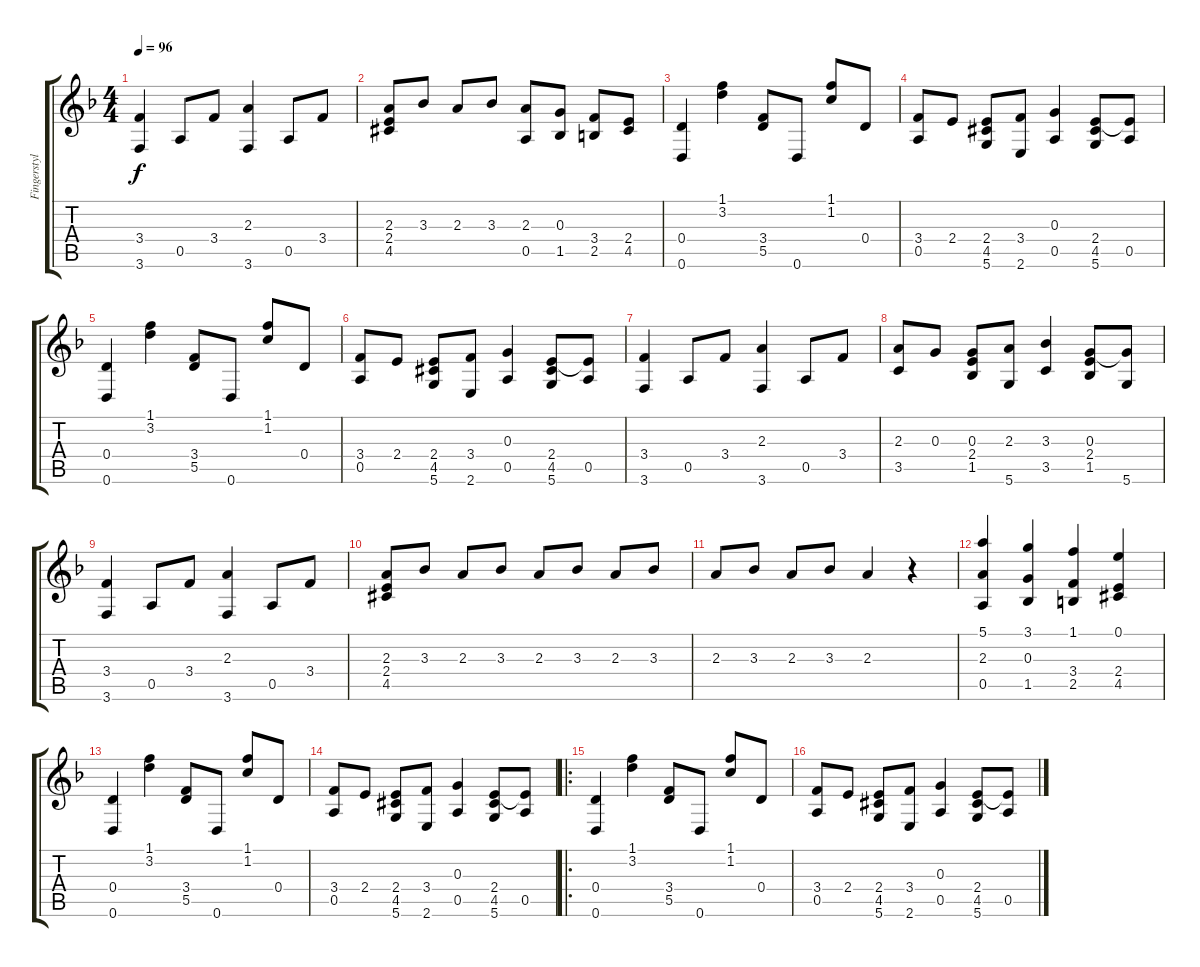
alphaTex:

\track ("Fingerstyle Guitar " "Fingerstyl") {instrument acousticguitarsteel}
\staff {score tabs}
\tuning (E4 B3 G3 D3 A2 D2) {hide}
\ts (4 4)
\tempo 96
\clef g2
\ks dminor
(3.4 3.6).4{dy f} 0.5.8 3.4.8 (2.3 3.6).4 0.5.8 3.4.8 |
(2.3 2.4 4.5{acc #}).8 3.3.8 2.3.8 3.3.8 (2.3 0.5).8 (0.3 1.5).8 (3.4 2.5).8 (2.4 4.5{acc #}).8 |
(0.4 0.6).4 (1.1 3.2).4 (3.4 5.5).8 0.6.8 (1.1 1.2).8 0.4.8 |
(3.4 0.5).8 2.4.8 (2.4 4.5{acc #} 5.6).8 (3.4 2.6).8 (0.3 0.5).4 (2.4 4.5{acc #} 5.6).8 (2.4{t} 0.5).8 |
(0.4 0.6).4 (1.1 3.2).4 (3.4 5.5).8 0.6.8 (1.1 1.2).8 0.4.8 |
(3.4 0.5).8 2.4.8 (2.4 4.5{acc #} 5.6).8 (3.4 2.6).8 (0.3 0.5).4 (2.4 4.5{acc #} 5.6).8 (2.4{t} 0.5).8 |
(3.4 3.6).4 0.5.8 3.4.8 (2.3 3.6).4 0.5.8 3.4.8 |
(2.3 3.5).8 0.3.8 (0.3 2.4 1.5).8 (2.3 5.6).8 (3.3 3.5).4 (0.3 2.4 1.5).8 (0.3{t} 5.6).8 |
(3.4 3.6).4 0.5.8 3.4.8 (2.3 3.6).4 0.5.8 3.4.8 |
(2.3 2.4 4.5{acc #}).8 3.3.8 2.3.8 3.3.8 2.3.8 3.3.8 2.3.8 3.3.8 |
2.3.8 3.3.8 2.3.8 3.3.8 2.3.4 r.4 |
(5.1 2.3 0.5).4 (3.1 0.3 1.5).4 (1.1 3.4 2.5).4 (0.1 2.4 4.5{acc #}).4 |
(0.4 0.6).4 (1.1 3.2).4 (3.4 5.5).8 0.6.8 (1.1 1.2).8 0.4.8 |
(3.4 0.5).8 2.4.8 (2.4 4.5{acc #} 5.6).8 (3.4 2.6).8 (0.3 0.5).4 (2.4 4.5{acc #} 5.6).8 (2.4{t} 0.5).8 |
\ro
(0.4 0.6).4 (1.1 3.2).4 (3.4 5.5).8 0.6.8 (1.1 1.2).8 0.4.8 |
(3.4 0.5).8 2.4.8 (2.4 4.5{acc #} 5.6).8 (3.4 2.6).8 (0.3 0.5).4 (2.4 4.5{acc #} 5.6).8 (2.4{t} 0.5).8
